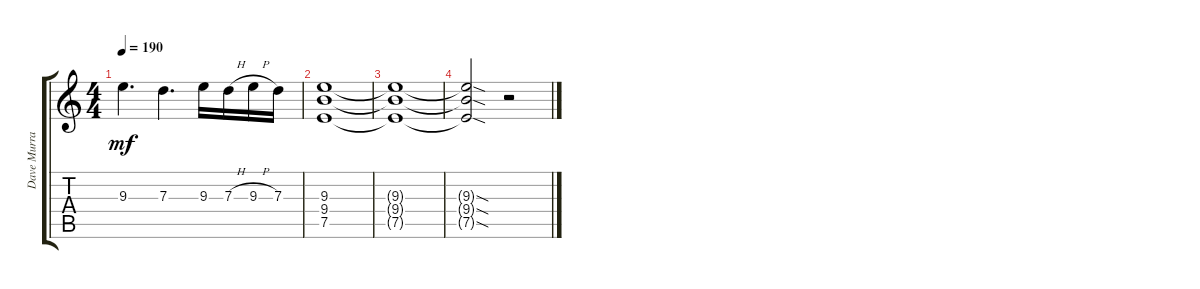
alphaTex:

\track ("Dave Murray" "Dave Murra") {instrument overdrivenguitar}
\staff {score tabs}
\tuning (E4 B3 G3 D3 A2 E2) {hide}
\ts (4 4)
\tempo 190
\clef g2
\ks c
9.3.4{d dy mf} 7.3.4{d} 9.3.16 7.3{h}.16 9.3{h}.16 7.3.16 |
(9.3 9.4 7.5).1 |
(9.3{t} 9.4{t} 7.5{t}).1 |
(9.3{sod t} 9.4{sod t} 7.5{sod t}).2 r.2
